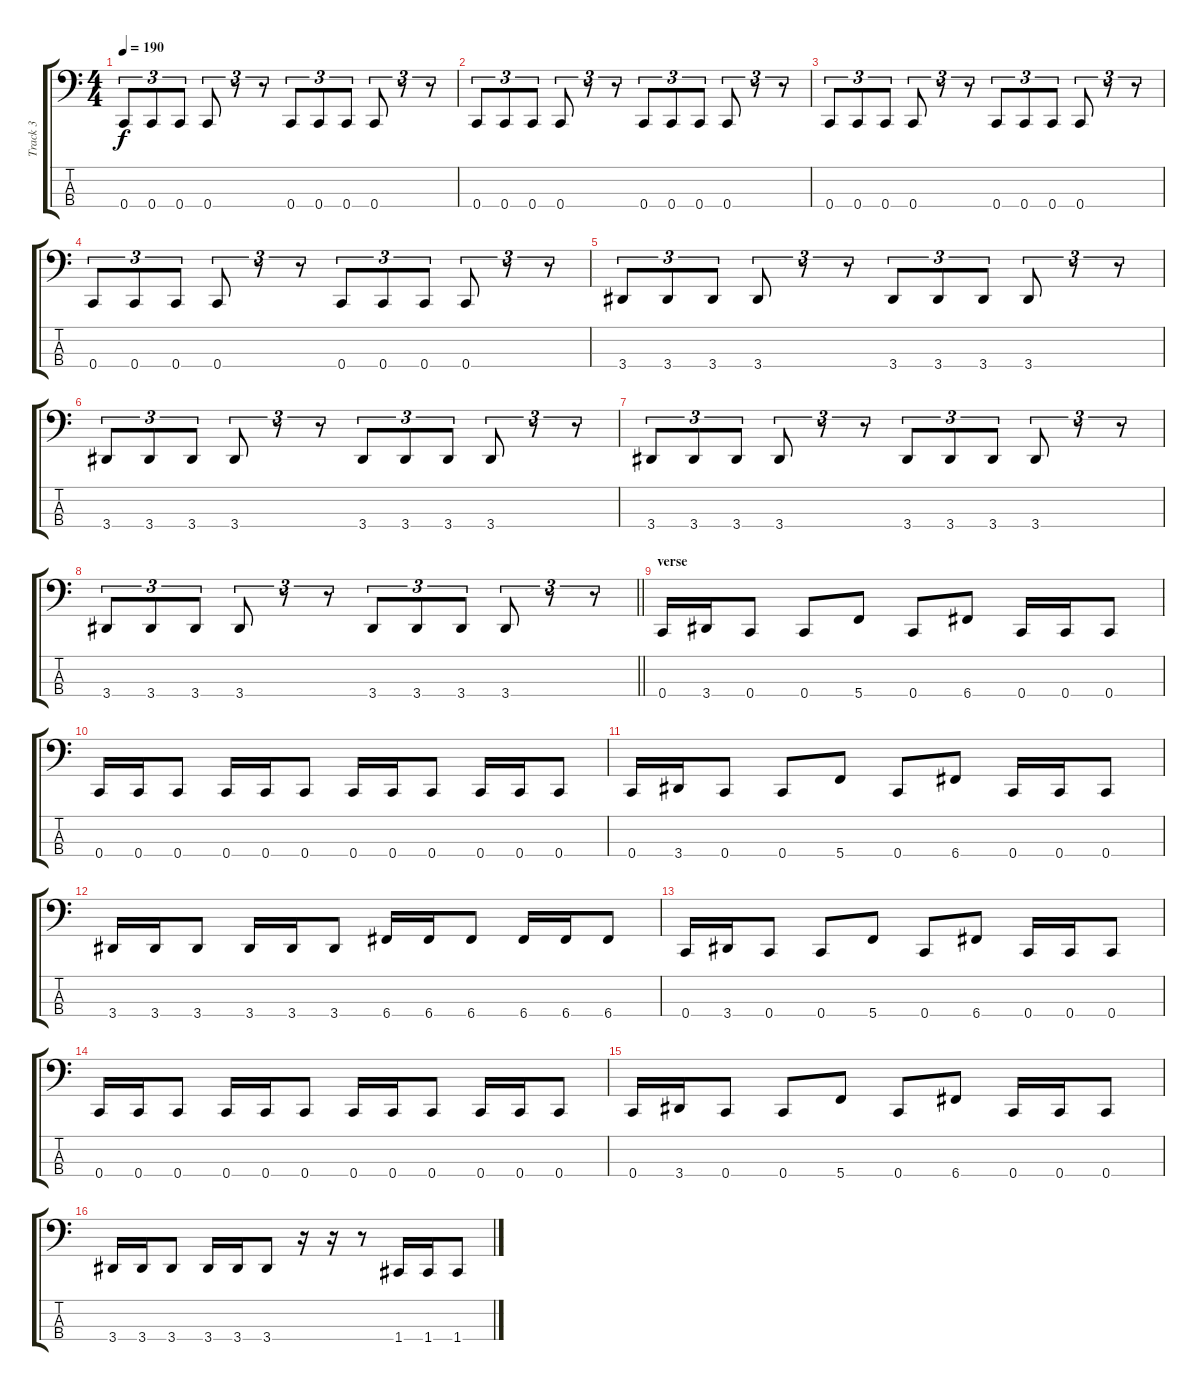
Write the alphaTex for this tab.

\track ("Track 3" "Track 3") {instrument electricbassfinger}
\staff {score tabs}
\tuning (F2 C2 G1 C1) {hide}
\ts (4 4)
\tempo 190
\clef f4
\ks c
0.4.8{tu (3 2) dy f} 0.4.8{tu (3 2)} 0.4.8{tu (3 2)} 0.4.8{tu (3 2)} r.8{tu (3 2)} r.8{tu (3 2)} 0.4.8{tu (3 2)} 0.4.8{tu (3 2)} 0.4.8{tu (3 2)} 0.4.8{tu (3 2)} r.8{tu (3 2)} r.8{tu (3 2)} |
0.4.8{tu (3 2)} 0.4.8{tu (3 2)} 0.4.8{tu (3 2)} 0.4.8{tu (3 2)} r.8{tu (3 2)} r.8{tu (3 2)} 0.4.8{tu (3 2)} 0.4.8{tu (3 2)} 0.4.8{tu (3 2)} 0.4.8{tu (3 2)} r.8{tu (3 2)} r.8{tu (3 2)} |
0.4.8{tu (3 2)} 0.4.8{tu (3 2)} 0.4.8{tu (3 2)} 0.4.8{tu (3 2)} r.8{tu (3 2)} r.8{tu (3 2)} 0.4.8{tu (3 2)} 0.4.8{tu (3 2)} 0.4.8{tu (3 2)} 0.4.8{tu (3 2)} r.8{tu (3 2)} r.8{tu (3 2)} |
0.4.8{tu (3 2)} 0.4.8{tu (3 2)} 0.4.8{tu (3 2)} 0.4.8{tu (3 2)} r.8{tu (3 2)} r.8{tu (3 2)} 0.4.8{tu (3 2)} 0.4.8{tu (3 2)} 0.4.8{tu (3 2)} 0.4.8{tu (3 2)} r.8{tu (3 2)} r.8{tu (3 2)} |
3.4.8{tu (3 2)} 3.4.8{tu (3 2)} 3.4.8{tu (3 2)} 3.4.8{tu (3 2)} r.8{tu (3 2)} r.8{tu (3 2)} 3.4.8{tu (3 2)} 3.4.8{tu (3 2)} 3.4.8{tu (3 2)} 3.4.8{tu (3 2)} r.8{tu (3 2)} r.8{tu (3 2)} |
3.4.8{tu (3 2)} 3.4.8{tu (3 2)} 3.4.8{tu (3 2)} 3.4.8{tu (3 2)} r.8{tu (3 2)} r.8{tu (3 2)} 3.4.8{tu (3 2)} 3.4.8{tu (3 2)} 3.4.8{tu (3 2)} 3.4.8{tu (3 2)} r.8{tu (3 2)} r.8{tu (3 2)} |
3.4.8{tu (3 2)} 3.4.8{tu (3 2)} 3.4.8{tu (3 2)} 3.4.8{tu (3 2)} r.8{tu (3 2)} r.8{tu (3 2)} 3.4.8{tu (3 2)} 3.4.8{tu (3 2)} 3.4.8{tu (3 2)} 3.4.8{tu (3 2)} r.8{tu (3 2)} r.8{tu (3 2)} |
\barLineRight lightlight
3.4.8{tu (3 2)} 3.4.8{tu (3 2)} 3.4.8{tu (3 2)} 3.4.8{tu (3 2)} r.8{tu (3 2)} r.8{tu (3 2)} 3.4.8{tu (3 2)} 3.4.8{tu (3 2)} 3.4.8{tu (3 2)} 3.4.8{tu (3 2)} r.8{tu (3 2)} r.8{tu (3 2)} |
\section ("" "verse")
0.4.16 3.4.16 0.4.8 0.4.8 5.4.8 0.4.8 6.4.8 0.4.16 0.4.16 0.4.8 |
0.4.16 0.4.16 0.4.8 0.4.16 0.4.16 0.4.8 0.4.16 0.4.16 0.4.8 0.4.16 0.4.16 0.4.8 |
0.4.16 3.4.16 0.4.8 0.4.8 5.4.8 0.4.8 6.4.8 0.4.16 0.4.16 0.4.8 |
3.4.16 3.4.16 3.4.8 3.4.16 3.4.16 3.4.8 6.4.16 6.4.16 6.4.8 6.4.16 6.4.16 6.4.8 |
0.4.16 3.4.16 0.4.8 0.4.8 5.4.8 0.4.8 6.4.8 0.4.16 0.4.16 0.4.8 |
0.4.16 0.4.16 0.4.8 0.4.16 0.4.16 0.4.8 0.4.16 0.4.16 0.4.8 0.4.16 0.4.16 0.4.8 |
0.4.16 3.4.16 0.4.8 0.4.8 5.4.8 0.4.8 6.4.8 0.4.16 0.4.16 0.4.8 |
3.4.16 3.4.16 3.4.8 3.4.16 3.4.16 3.4.8 r.16 r.16 r.8 1.4.16 1.4.16 1.4.8
